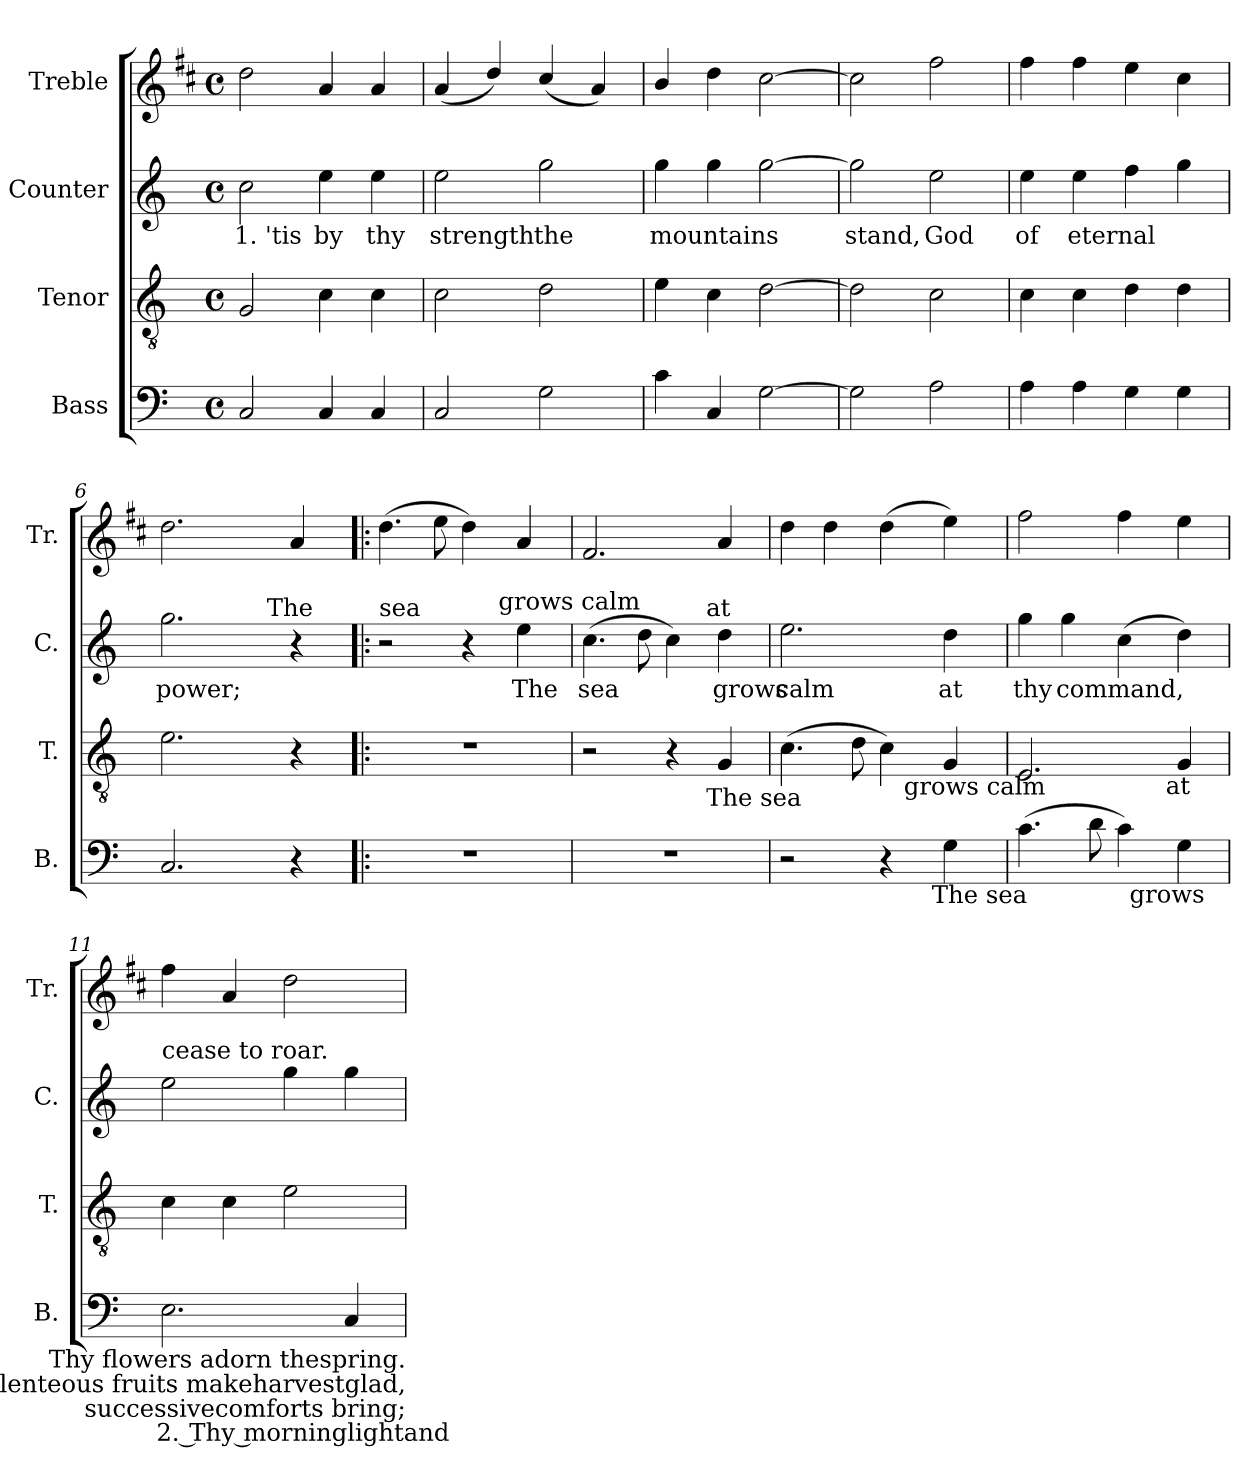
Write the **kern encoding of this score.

**kern	**text	**kern	**kern	**text	**kern
*part4	*part4	*part3	*part2	*part2	*part1
*staff4	*staff4	*staff3	*staff2	*staff2	*staff1
*I"Bass	*	*I"Tenor	*I"Counter	*	*I"Treble
*I'B.	*	*I'T.	*I'C.	*	*I'Tr.
*clefF4	*	*clefGv2	*clefG2	*	*clefG2
*	*	*	*	*	*ITrd1c2
*k[]	*	*k[]	*k[]	*	*k[]
*C:	*	*C:	*C:	*	*C:
*M4/4	*	*M4/4	*M4/4	*	*M4/4
*met(c)	*	*met(c)	*met(c)	*	*met(c)
=1	=1	=1	=1	=1	=1
!	!	!	!	!LO:LY:b:rj	!
2C/	.	2G/	2cc\	1. 'tis	2cc\
!LO:N:head=solid	!	!LO:N:head=solid	!LO:N:head=solid	!LO:LY:b	!
4C/	.	4c\	4ee\	by	4g/
!LO:N:head=solid	!	!LO:N:head=solid	!LO:N:head=solid	!LO:LY:b	!
4C/	.	4c\	4ee\	thy	4g/
=2	=2	=2	=2	=2	=2
!	!	!	!LO:N:head=open	!LO:LY:b	!
2C/	.	2c\	2ee\	strength	(<4g/
!	!	!	!	!	!LO:N:head=solid
.	.	.	.	.	4cc/)
!	!	!	!	!LO:LY:b	!LO:N:head=solid
2G\	.	2d\	2gg\	the	(<4b/
.	.	.	.	.	4g/)
=3	=3	=3	=3	=3	=3
!LO:N:head=solid	!	!LO:N:head=solid	!	!LO:LY:b	!LO:N:head=solid
4c\	.	4e\	4gg\	mountains	4a/
!LO:N:head=solid	!	!LO:N:head=solid	!	!	!LO:N:head=solid
4C/	.	4c\	4gg\	.	4cc\
!	!	!	!	!	!LO:N:head=open
[>2G\	.	[>2d\	[>2gg\	.	[>2b\
=4	=4	=4	=4	=4	=4
!	!	!	!	!LO:LY:b	!LO:N:head=open
2G\]	.	2d\]	2gg\]	stand,	2b\]
!LO:N:head=open	!	!	!LO:N:head=open	!LO:LY:b	!LO:N:head=open
2A>\	.	2c\	2ee\	God	2ee\
=5	=5	=5	=5	=5	=5
!LO:N:head=solid	!	!LO:N:head=solid	!LO:N:head=solid	!LO:LY:b	!LO:N:head=solid
4A\	.	4c\	4ee\	of	4ee>\
!LO:N:head=solid	!	!LO:N:head=solid	!LO:N:head=solid	!LO:LY:b	!LO:N:head=solid
4A\	.	4c\	4ee\	eternal	4ee\
!	!	!	!LO:N:head=solid	!	!
4G\	.	4d\	4ff\	.	4dd\
!	!	!	!	!	!LO:N:head=solid
4G\	.	4d\	4gg\	.	4b\
=6	=6	=6	=6	=6	=6
!	!	!LO:N:head=open	!	!LO:LY:b	!
*	*	*	*^	*	*
2.C/	.	2.e\	2.gg\	2ryy	power;	2.cc\
.	.	.	.	8ryy	.	.
.	.	.	.	32ryy	.	.
!	!	!	!	!LO:TX:a:t=The	!	!
.	.	.	.	4ryy	.	.
4r	.	4r	4r	.	.	4g/
.	.	.	.	16.ryy	.	.
=7!|:	=7!|:	=7!|:	=7!|:	=7!|:	=7!|:	=7!|:
!	!	!	!LO:TX:a:t=sea	!	!	!
!	!	!	!	!	!	!LO:N:head=solid
1r	.	1r	2r	2ryy	.	(>4.cc\
.	.	.	.	.	.	8dd\
!	!	!	!	!	!	!LO:N:head=solid
.	.	.	4r	8.ryy	.	4cc\)
!	!	!	!	!LO:TX:a:t=grows calm	!	!
.	.	.	.	4ryy	.	.
!	!	!	!LO:N:head=solid	!	!LO:LY:b	!
.	.	.	4ee\	.	The	4g/
.	.	.	.	16ryy	.	.
=8	=8	=8	=8	=8	=8	=8
!	!	!	!LO:N:head=solid	!	!LO:LY:b	!LO:N:head=open
*	*	*^	*	*	*	*
1r	.	2r	2ryy	(>4.cc\	2ryy	sea	2.e/
.	.	.	.	8dd\	.	.	.
!	!	!	!	!LO:N:head=solid	!	!	!
.	.	4r	8..ryy	4cc\)	8..ryy	.	.
!	!	!	!	!	!LO:TX:a:t=at	!	!
!	!	!	!LO:TX:b:t=The sea	!	!	!	!
.	.	.	4ryy	.	4ryy	.	.
!	!	!	!	!	!	!LO:LY:b	!
.	.	4G/	.	4dd\	.	grows	4g/
.	.	.	32ryy	.	32ryy	.	.
=9	=9	=9	=9	=9	=9	=9	=9
!	!	!	!	!LO:TX:a:t=thy command, And tempests	!	!	!
!	!	!LO:N:head=solid	!	!LO:N:head=open	!	!LO:LY:b	!LO:N:head=solid
*^	*	*	*	*v	*v	*	*
2r	2ryy	.	(>4.c\	2ryy	2.ee\	calm	4cc\
!	!	!	!	!	!	!	!LO:N:head=solid
.	.	.	.	.	.	.	4cc\
.	.	.	8d\	.	.	.	.
!	!	!	!LO:N:head=solid	!	!	!	!LO:N:head=solid
4r	8..ryy	.	4c\)	16.ryy	.	.	(>4cc\
!	!	!	!	!LO:TX:b:t=grows calm	!	!	!
.	.	.	.	4ryy	.	.	.
!	!LO:TX:b:t=The sea	!	!	!	!	!	!
.	4ryy	.	.	.	.	.	.
!	!	!	!	!	!	!LO:LY:b	!
4G\	.	.	4G/	.	4dd\	at	4dd\)
.	.	.	.	8ryy	.	.	.
.	32ryy	.	.	32ryy	.	.	.
=10	=10	=10	=10	=10	=10	=10	=10
!LO:N:head=solid	!	!	!LO:N:head=open	!	!	!LO:LY:b	!LO:N:head=open
(>4.c\	2ryy	.	2.E/	2ryy	4gg\	thy	2ee>\
!	!	!	!	!	!	!LO:LY:b	!
.	.	.	.	.	4gg\	command,	.
8d\	.	.	.	.	.	.	.
!LO:N:head=solid	!	!	!	!	!LO:N:head=solid	!	!LO:N:head=solid
4c\)	32ryy	.	.	8..ryy	(>4cc\	.	4ee\
!	!LO:TX:b:t=grows	!	!	!	!	!	!
.	4...ryy	.	.	.	.	.	.
!	!	!	!	!LO:TX:b:t=at	!	!	!
.	.	.	.	4ryy	.	.	.
4G\	.	.	4G/	.	4dd\)	.	4dd\
.	.	.	.	32ryy	.	.	.
!!LO:LB:g=z
=11	=11	=11	=11	=11	=11	=11	=11
!	!	!	!	!	!LO:TX:a:t=cease to roar.	!	!
!	!	!	!LO:TX:b:t=thy command, And tempests cease to roar,	!	!	!	!
!	!	!	!LO:TX:a:t=And tempests cease to roar.	!	!	!	!
!LO:N:head=open	!	!LO:LY:b:rj	!LO:N:head=solid	!	!LO:N:head=open	!	!LO:N:head=solid
*v	*v	*	*	*	*	*	*
*	*	*v	*v	*	*	*
2.E\	2. Thy morninglightand	4c\	2ee\	.	4ee\
!	!	!LO:N:head=solid	!	!	!
.	.	4c\	.	.	4g/
!	!	!LO:N:head=open	!	!	!
.	.	2e\	4gg\	.	2cc\
!LO:N:head=solid	!	!	!	!	!
4C/	.	.	4gg\	.	.
!LO:TX:b:t=Thy flowers adorn thespring.	!	!	!	!	!
!LO:TX:b:t=Thy plenteous fruits makeharvestglad,	!	!	!	!	!
!LO:TX:b:t=successivecomforts bring;	!	!	!	!	!
=	=	=	=	=	=
*-	*-	*-	*-	*-	*-
